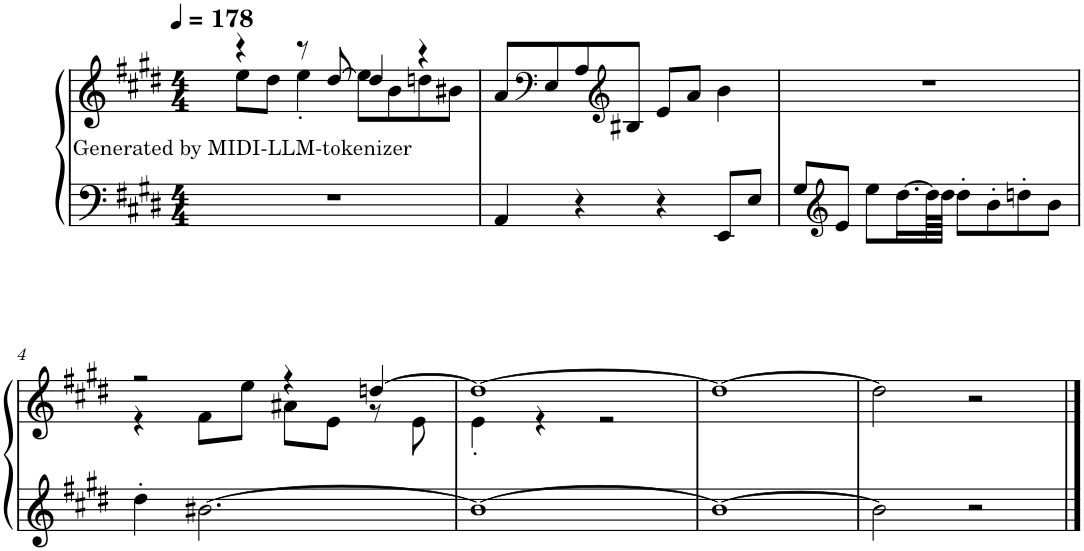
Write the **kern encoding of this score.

**kern	**kern	**text
*part1	*part1	*part1
*staff2	*staff1	*staff1
*I"Piano	*	*
*I'Pno.	*	*
*clefF4	*clefG2	*
*k[f#c#g#d#]	*k[f#c#g#d#]	*
*M4/4	*M4/4	*
*MM178	*MM178	*
=1	=1	=1
!	!	!LO:LY:b
*	*^	*
1r	4r	8ee\L	Generated by MIDI-LLM-tokenizer
.	.	8dd#\J	.
.	8r	4ee'\	.
.	[8dd#/	.	.
.	4dd#/]	8ee\L	.
.	.	8b\	.
.	4r	8ddn\	.
.	.	8b#X\J	.
*	*v	*v	*
=2	=2	=2
4AA/	8a/L	.
*	*clefF4	*
.	8E/	.
4r	8A/	.
*	*clefG2	*
.	8B#X/J	.
4r	8e/L	.
.	8a/J	.
8EE/L	4b\	.
8E/J	.	.
=3	=3	=3
8G#/L	1r	.
*clefG2	*	*
8e/J	.	.
8ee\L	.	.
[16.dd#\L	.	.
64dd#\LL]	.	.
64dd#\JJJJ	.	.
8dd#'\L	.	.
8b'\	.	.
8ddn'\	.	.
8b\J	.	.
!!LO:LB:g=z
=4	=4	=4
*	*^	*
4dd#'\	2r	4r	.
[2.b#X\	.	8f#\L	.
.	.	8ee\J	.
.	4r	8a#X\L	.
.	.	8e\J	.
.	[4ddn/	8r	.
.	.	8e\	.
=5	=5	=5	=5
1b#_	1dd_	4e'\	.
.	.	4r	.
.	.	2r	.
*	*v	*v	*
=6	=6	=6
1b#_	1dd_	.
=7	=7	=7
2b#\]	2dd\]	.
2r	2r	.
==	==	==
*-	*-	*-
